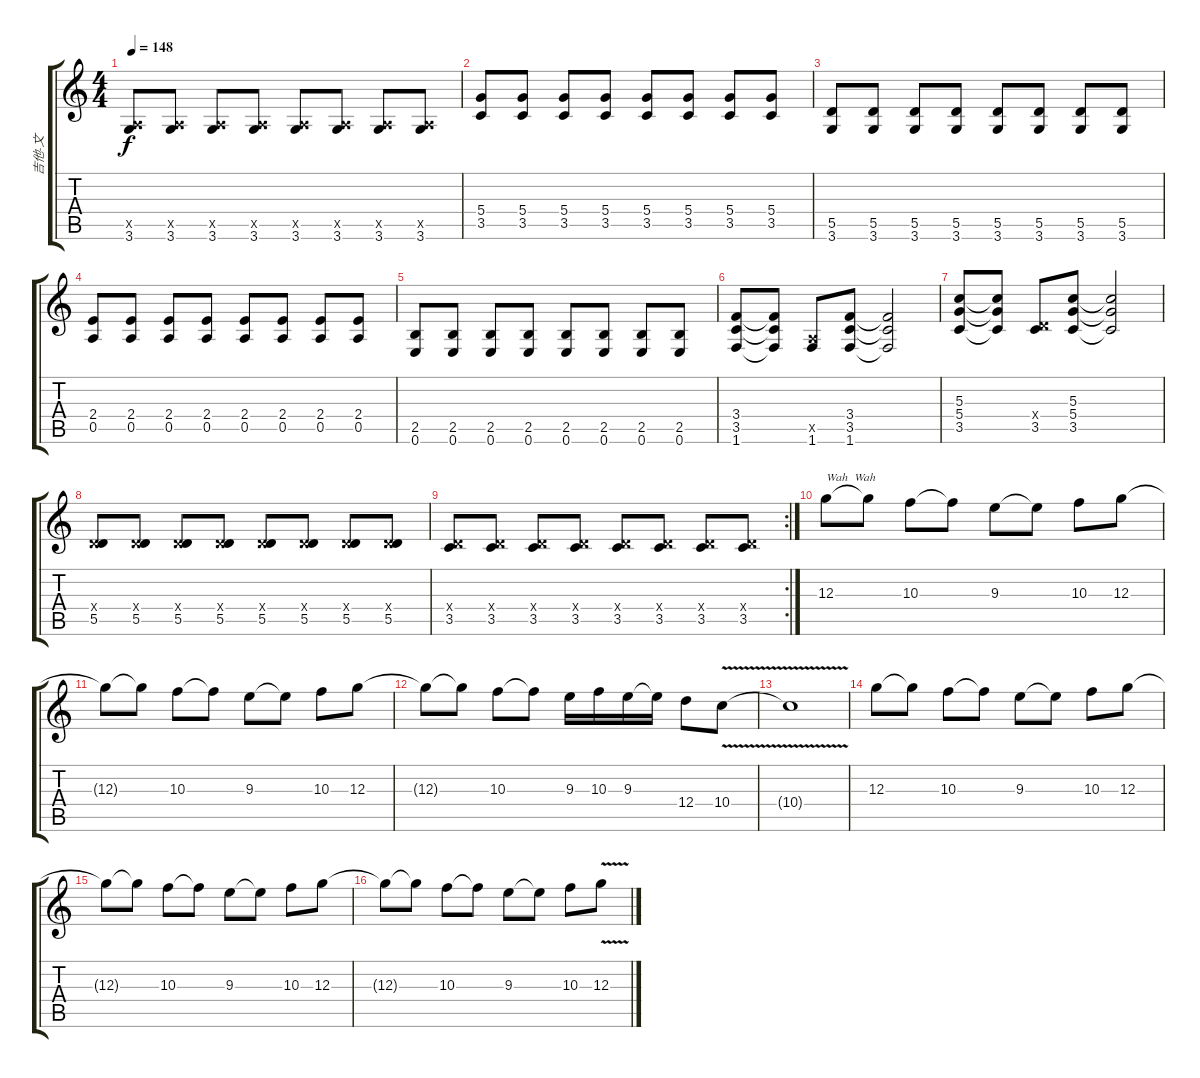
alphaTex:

\track ("吉他-文" "吉他-文") {instrument overdrivenguitar}
\staff {score tabs}
\tuning (E4 B3 G3 D3 A2 E2) {hide}
\ts (4 4)
\tempo 148
\clef g2
\ks c
(0.5{x} 3.6).8{dy f} (0.5{x} 3.6).8 (0.5{x} 3.6).8 (0.5{x} 3.6).8 (0.5{x} 3.6).8 (0.5{x} 3.6).8 (0.5{x} 3.6).8 (0.5{x} 3.6).8 |
(5.4 3.5).8 (5.4 3.5).8 (5.4 3.5).8 (5.4 3.5).8 (5.4 3.5).8 (5.4 3.5).8 (5.4 3.5).8 (5.4 3.5).8 |
(5.5 3.6).8 (5.5 3.6).8 (5.5 3.6).8 (5.5 3.6).8 (5.5 3.6).8 (5.5 3.6).8 (5.5 3.6).8 (5.5 3.6).8 |
(2.4 0.5).8 (2.4 0.5).8 (2.4 0.5).8 (2.4 0.5).8 (2.4 0.5).8 (2.4 0.5).8 (2.4 0.5).8 (2.4 0.5).8 |
(2.5 0.6).8 (2.5 0.6).8 (2.5 0.6).8 (2.5 0.6).8 (2.5 0.6).8 (2.5 0.6).8 (2.5 0.6).8 (2.5 0.6).8 |
(3.4 3.5 1.6).8 (3.4{t} 3.5{t} 1.6{t}).8 (0.5{x} 1.6).8 (3.4 3.5 1.6).8 (3.4{t} 3.5{t} 1.6{t}).2 |
(5.3 5.4 3.5).8 (5.3{t} 5.4{t} 3.5{t}).8 (0.4{x} 3.5).8 (5.3 5.4 3.5).8 (5.3{t} 5.4{t} 3.5{t}).2 |
(0.4{x} 5.5).8 (0.4{x} 5.5).8 (0.4{x} 5.5).8 (0.4{x} 5.5).8 (0.4{x} 5.5).8 (0.4{x} 5.5).8 (0.4{x} 5.5).8 (0.4{x} 5.5).8 |
\rc 2
(0.4{x} 3.5).8 (0.4{x} 3.5).8 (0.4{x} 3.5).8 (0.4{x} 3.5).8 (0.4{x} 3.5).8 (0.4{x} 3.5).8 (0.4{x} 3.5).8 (0.4{x} 3.5).8 |
12.3.8{txt "Wah  Wah"} 12.3{t}.8 10.3.8 10.3{t}.8 9.3.8 9.3{t}.8 10.3.8 12.3.8 |
12.3{t}.8 12.3{t}.8 10.3.8 10.3{t}.8 9.3.8 9.3{t}.8 10.3.8 12.3.8 |
12.3{t}.8 12.3{t}.8 10.3.8 10.3{t}.8 9.3.16 10.3.16 9.3.16 9.3{t}.16 12.4.8 10.4{v}.8 |
10.4{t}.1 |
12.3.8 12.3{t}.8 10.3.8 10.3{t}.8 9.3.8 9.3{t}.8 10.3.8 12.3.8 |
12.3{t}.8 12.3{t}.8 10.3.8 10.3{t}.8 9.3.8 9.3{t}.8 10.3.8 12.3.8 |
12.3{t}.8 12.3{t}.8 10.3.8 10.3{t}.8 9.3.8 9.3{t}.8 10.3.8 12.3{v}.8
